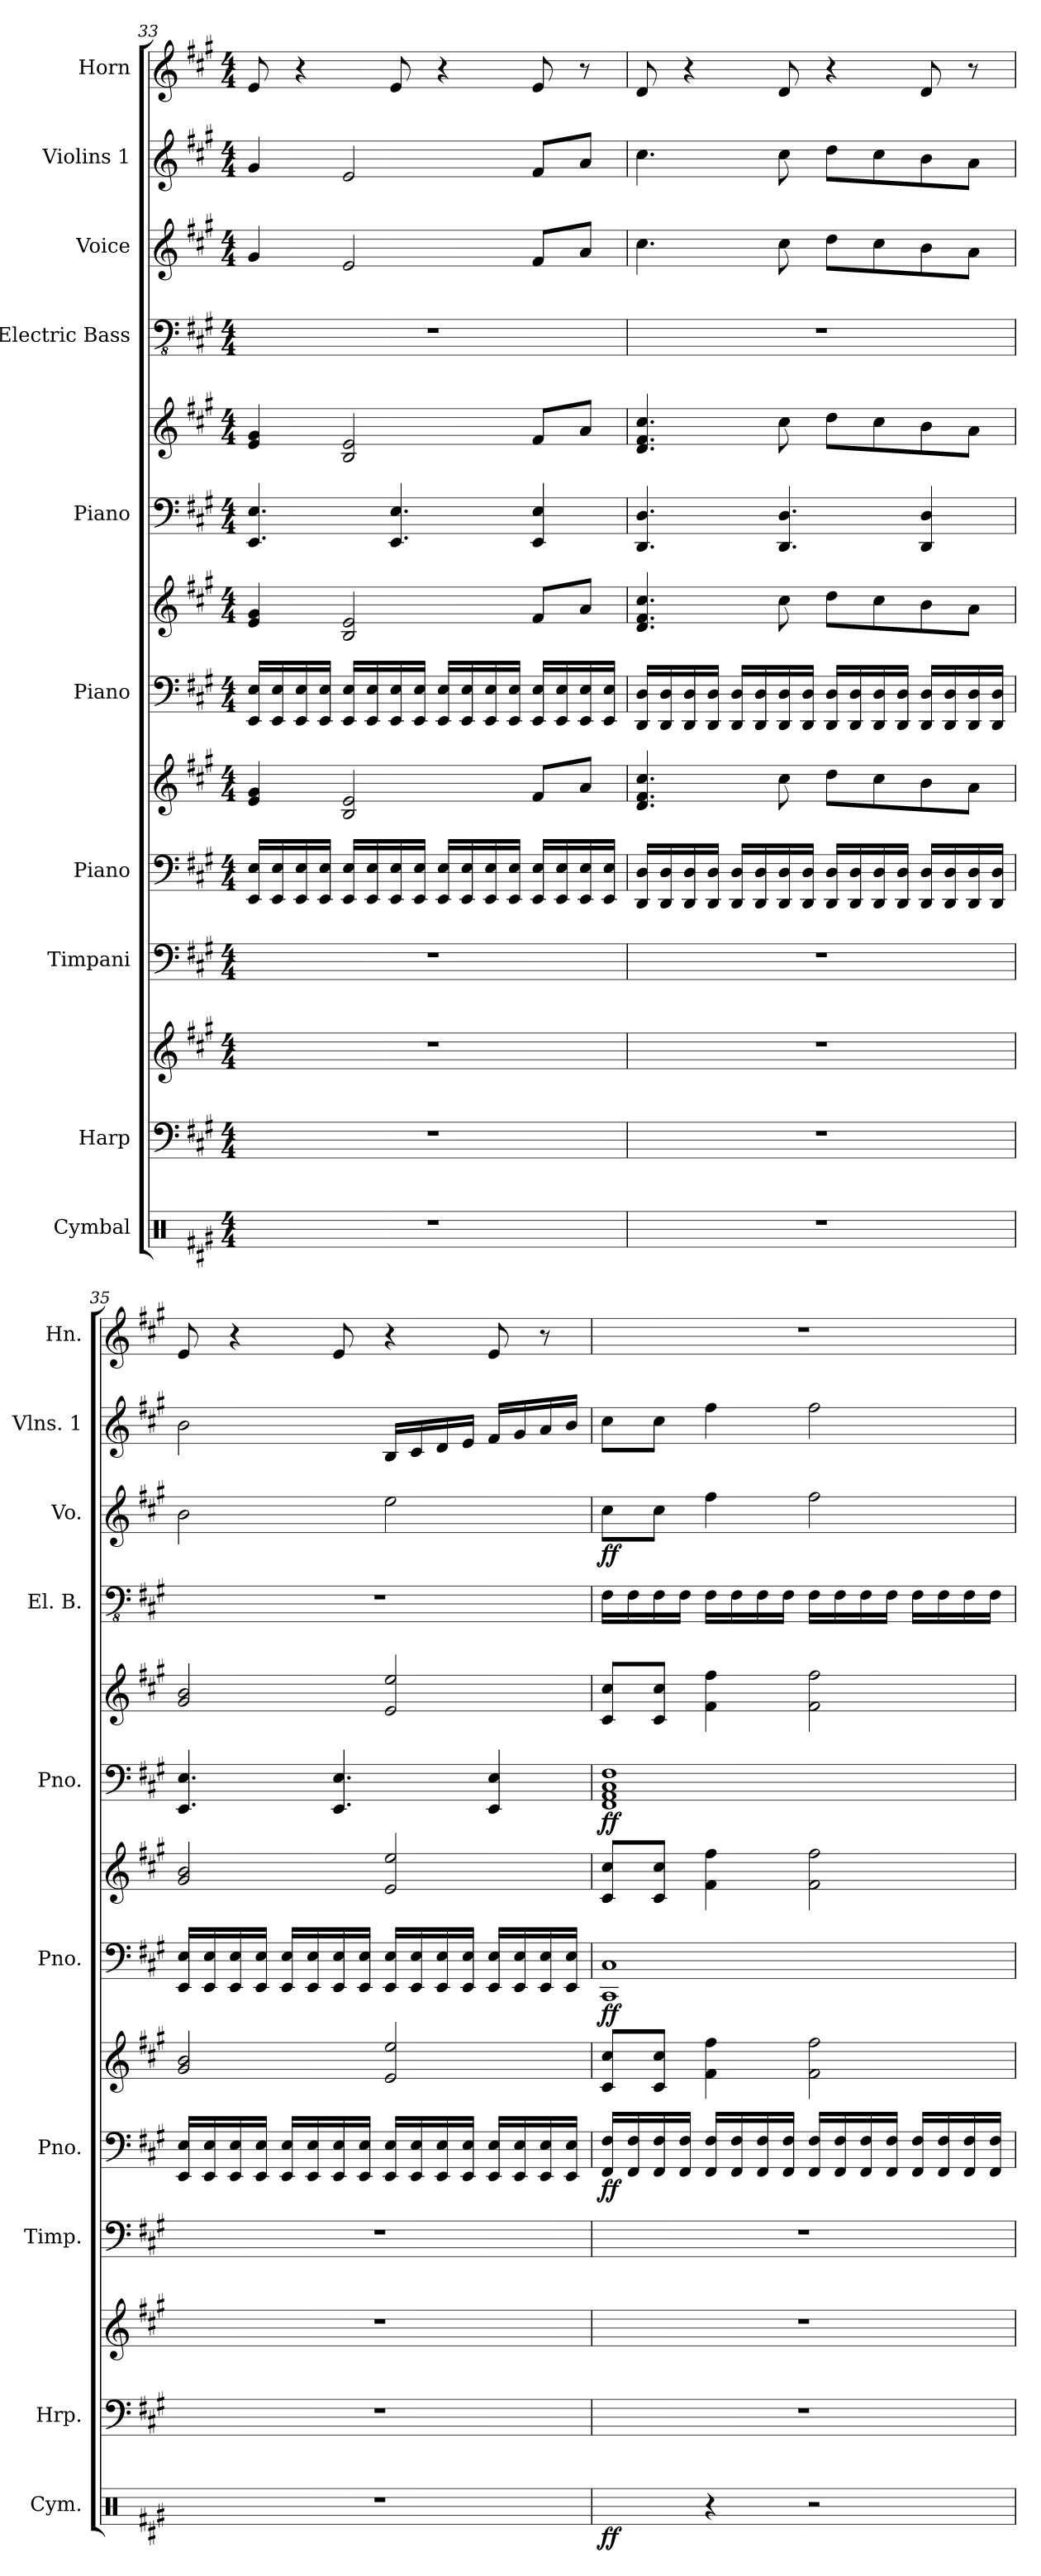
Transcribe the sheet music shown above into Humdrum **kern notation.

**kern	**dynam	**kern	**kern	**kern	**kern	**kern	**dynam	**kern	**kern	**dynam	**kern	**kern	**dynam	**kern	**kern	**dynam	**kern	**kern
*part10	*part10	*part9	*part9	*part8	*part7	*part7	*part7	*part6	*part6	*part6	*part5	*part5	*part5	*part4	*part3	*part3	*part2	*part1
*staff14	*staff14	*staff13	*staff12	*staff11	*staff10	*staff9	*staff9/10	*staff8	*staff7	*staff7/8	*staff6	*staff5	*staff5/6	*staff4	*staff3	*staff3	*staff2	*staff1
*I"Cymbal	*	*I"Harp	*	*I"Timpani	*I"Piano	*	*	*I"Piano	*	*	*I"Piano	*	*	*I"Electric Bass	*I"Voice	*	*I"Violins 1	*I"Horn
*I'Cym.	*	*I'Hrp.	*	*I'Timp.	*I'Pno.	*	*	*I'Pno.	*	*	*I'Pno.	*	*	*I'El. B.	*I'Vo.	*	*I'Vlns. 1	*I'Hn.
!!LO:PB:g=z
*clefX	*	*clefF4	*clefG2	*clefF4	*clefF4	*clefG2	*	*clefF4	*clefG2	*	*clefF4	*clefG2	*	*clefFv4	*clefG2	*	*clefG2	*clefG2
*	*	*	*	*	*	*	*	*	*	*	*	*	*	*	*	*	*	*ITrd4c7
*k[f#c#g#]	*	*k[f#c#g#]	*k[f#c#g#]	*k[f#c#g#]	*k[f#c#g#]	*k[f#c#g#]	*	*k[f#c#g#]	*k[f#c#g#]	*	*k[f#c#g#]	*k[f#c#g#]	*	*k[f#c#g#]	*k[f#c#g#]	*	*k[f#c#g#]	*k[f#c#]
*A:	*	*A:	*A:	*A:	*A:	*A:	*	*A:	*A:	*	*A:	*A:	*	*A:	*A:	*	*A:	*D:
*M4/4	*	*M4/4	*M4/4	*M4/4	*M4/4	*M4/4	*	*M4/4	*M4/4	*	*M4/4	*M4/4	*	*M4/4	*M4/4	*	*M4/4	*M4/4
=33	=33	=33	=33	=33	=33	=33	=33	=33	=33	=33	=33	=33	=33	=33	=33	=33	=33	=33
1r	.	1r	1r	1r	16EE/ 16E/LL	4e/ 4g#/	.	16EE/ 16E/LL	4e/ 4g#/	.	4.EE/ 4.E/	4e/ 4g#/	.	1r	4g#/	.	4g#/	8A/
.	.	.	.	.	16EE/ 16E/	.	.	16EE/ 16E/	.	.	.	.	.	.	.	.	.	.
.	.	.	.	.	16EE/ 16E/	.	.	16EE/ 16E/	.	.	.	.	.	.	.	.	.	4r
.	.	.	.	.	16EE/ 16E/JJ	.	.	16EE/ 16E/JJ	.	.	.	.	.	.	.	.	.	.
.	.	.	.	.	16EE/ 16E/LL	2B/ 2e/	.	16EE/ 16E/LL	2B/ 2e/	.	.	2B/ 2e/	.	.	2e/	.	2e/	.
.	.	.	.	.	16EE/ 16E/	.	.	16EE/ 16E/	.	.	.	.	.	.	.	.	.	.
.	.	.	.	.	16EE/ 16E/	.	.	16EE/ 16E/	.	.	4.EE/ 4.E/	.	.	.	.	.	.	8A/
.	.	.	.	.	16EE/ 16E/JJ	.	.	16EE/ 16E/JJ	.	.	.	.	.	.	.	.	.	.
.	.	.	.	.	16EE/ 16E/LL	.	.	16EE/ 16E/LL	.	.	.	.	.	.	.	.	.	4r
.	.	.	.	.	16EE/ 16E/	.	.	16EE/ 16E/	.	.	.	.	.	.	.	.	.	.
.	.	.	.	.	16EE/ 16E/	.	.	16EE/ 16E/	.	.	.	.	.	.	.	.	.	.
.	.	.	.	.	16EE/ 16E/JJ	.	.	16EE/ 16E/JJ	.	.	.	.	.	.	.	.	.	.
.	.	.	.	.	16EE/ 16E/LL	8f#/L	.	16EE/ 16E/LL	8f#/L	.	4EE/ 4E/	8f#/L	.	.	8f#/L	.	8f#/L	8A/
.	.	.	.	.	16EE/ 16E/	.	.	16EE/ 16E/	.	.	.	.	.	.	.	.	.	.
.	.	.	.	.	16EE/ 16E/	8a/J	.	16EE/ 16E/	8a/J	.	.	8a/J	.	.	8a/J	.	8a/J	8r
.	.	.	.	.	16EE/ 16E/JJ	.	.	16EE/ 16E/JJ	.	.	.	.	.	.	.	.	.	.
!!LO:PB:g=z
=34	=34	=34	=34	=34	=34	=34	=34	=34	=34	=34	=34	=34	=34	=34	=34	=34	=34	=34
1r	.	1r	1r	1r	16DD/ 16D/LL	4.d/ 4.f#/ 4.cc#/	.	16DD/ 16D/LL	4.d/ 4.f#/ 4.cc#/	.	4.DD/ 4.D/	4.d/ 4.f#/ 4.cc#/	.	1r	4.cc#\	.	4.cc#\	8G/
.	.	.	.	.	16DD/ 16D/	.	.	16DD/ 16D/	.	.	.	.	.	.	.	.	.	.
.	.	.	.	.	16DD/ 16D/	.	.	16DD/ 16D/	.	.	.	.	.	.	.	.	.	4r
.	.	.	.	.	16DD/ 16D/JJ	.	.	16DD/ 16D/JJ	.	.	.	.	.	.	.	.	.	.
.	.	.	.	.	16DD/ 16D/LL	.	.	16DD/ 16D/LL	.	.	.	.	.	.	.	.	.	.
.	.	.	.	.	16DD/ 16D/	.	.	16DD/ 16D/	.	.	.	.	.	.	.	.	.	.
.	.	.	.	.	16DD/ 16D/	8cc#\	.	16DD/ 16D/	8cc#\	.	4.DD/ 4.D/	8cc#\	.	.	8cc#\	.	8cc#\	8G/
.	.	.	.	.	16DD/ 16D/JJ	.	.	16DD/ 16D/JJ	.	.	.	.	.	.	.	.	.	.
.	.	.	.	.	16DD/ 16D/LL	8dd\L	.	16DD/ 16D/LL	8dd\L	.	.	8dd\L	.	.	8dd\L	.	8dd\L	4r
.	.	.	.	.	16DD/ 16D/	.	.	16DD/ 16D/	.	.	.	.	.	.	.	.	.	.
.	.	.	.	.	16DD/ 16D/	8cc#\	.	16DD/ 16D/	8cc#\	.	.	8cc#\	.	.	8cc#\	.	8cc#\	.
.	.	.	.	.	16DD/ 16D/JJ	.	.	16DD/ 16D/JJ	.	.	.	.	.	.	.	.	.	.
.	.	.	.	.	16DD/ 16D/LL	8b\	.	16DD/ 16D/LL	8b\	.	4DD/ 4D/	8b\	.	.	8b\	.	8b\	8G/
.	.	.	.	.	16DD/ 16D/	.	.	16DD/ 16D/	.	.	.	.	.	.	.	.	.	.
.	.	.	.	.	16DD/ 16D/	8a\J	.	16DD/ 16D/	8a\J	.	.	8a\J	.	.	8a\J	.	8a\J	8r
.	.	.	.	.	16DD/ 16D/JJ	.	.	16DD/ 16D/JJ	.	.	.	.	.	.	.	.	.	.
=35	=35	=35	=35	=35	=35	=35	=35	=35	=35	=35	=35	=35	=35	=35	=35	=35	=35	=35
1r	.	1r	1r	1r	16EE/ 16E/LL	2g#/ 2b/	.	16EE/ 16E/LL	2g#/ 2b/	.	4.EE/ 4.E/	2g#/ 2b/	.	1r	2b\	.	2b\	8A/
.	.	.	.	.	16EE/ 16E/	.	.	16EE/ 16E/	.	.	.	.	.	.	.	.	.	.
.	.	.	.	.	16EE/ 16E/	.	.	16EE/ 16E/	.	.	.	.	.	.	.	.	.	4r
.	.	.	.	.	16EE/ 16E/JJ	.	.	16EE/ 16E/JJ	.	.	.	.	.	.	.	.	.	.
.	.	.	.	.	16EE/ 16E/LL	.	.	16EE/ 16E/LL	.	.	.	.	.	.	.	.	.	.
.	.	.	.	.	16EE/ 16E/	.	.	16EE/ 16E/	.	.	.	.	.	.	.	.	.	.
.	.	.	.	.	16EE/ 16E/	.	.	16EE/ 16E/	.	.	4.EE/ 4.E/	.	.	.	.	.	.	8A/
.	.	.	.	.	16EE/ 16E/JJ	.	.	16EE/ 16E/JJ	.	.	.	.	.	.	.	.	.	.
.	.	.	.	.	16EE/ 16E/LL	2e/ 2ee/	.	16EE/ 16E/LL	2e/ 2ee/	.	.	2e/ 2ee/	.	.	2ee\	.	16B/LL	4r
.	.	.	.	.	16EE/ 16E/	.	.	16EE/ 16E/	.	.	.	.	.	.	.	.	16c#/	.
.	.	.	.	.	16EE/ 16E/	.	.	16EE/ 16E/	.	.	.	.	.	.	.	.	16d/	.
.	.	.	.	.	16EE/ 16E/JJ	.	.	16EE/ 16E/JJ	.	.	.	.	.	.	.	.	16e/JJ	.
.	.	.	.	.	16EE/ 16E/LL	.	.	16EE/ 16E/LL	.	.	4EE/ 4E/	.	.	.	.	.	16f#/LL	8A/
.	.	.	.	.	16EE/ 16E/	.	.	16EE/ 16E/	.	.	.	.	.	.	.	.	16g#/	.
.	.	.	.	.	16EE/ 16E/	.	.	16EE/ 16E/	.	.	.	.	.	.	.	.	16a/	8r
.	.	.	.	.	16EE/ 16E/JJ	.	.	16EE/ 16E/JJ	.	.	.	.	.	.	.	.	16b/JJ	.
!!LO:PB:g=z
=36	=36	=36	=36	=36	=36	=36	=36	=36	=36	=36	=36	=36	=36	=36	=36	=36	=36	=36
!	!LO:DY:b	!	!	!	!	!	!LO:DY:b=2	!	!	!	!	!	!	!	!	!	!	!
!	!	!	!	!	!	!	!LO:DY:n=1:b	!	!	!LO:DY:b=2	!	!	!	!	!	!	!	!
!	!	!	!	!	!	!	!	!	!	!LO:DY:n=1:b	!	!	!LO:DY:b=2	!	!	!	!	!
!	!	!	!	!	!	!	!	!	!	!	!	!	!LO:DY:n=1:b	!	!	!LO:DY:b	!	!
4R\	ff	1r	1r	1r	16FF#/ 16F#/LL	8c#/ 8cc#/L	f f	1CC# 1C#	8c#/ 8cc#/L	f f	1FF# 1AA 1C# 1F#	8c#/ 8cc#/L	f f	16FF#\LL	8cc#\L	ff	8cc#\L	1r
.	.	.	.	.	16FF#/ 16F#/	.	.	.	.	.	.	.	.	16FF#\	.	.	.	.
.	.	.	.	.	16FF#/ 16F#/	8c#/ 8cc#/J	.	.	8c#/ 8cc#/J	.	.	8c#/ 8cc#/J	.	16FF#\	8cc#\J	.	8cc#\J	.
.	.	.	.	.	16FF#/ 16F#/JJ	.	.	.	.	.	.	.	.	16FF#\JJ	.	.	.	.
4r	.	.	.	.	16FF#/ 16F#/LL	4f#\ 4ff#\	.	.	4f#\ 4ff#\	.	.	4f#\ 4ff#\	.	16FF#\LL	4ff#\	.	4ff#\	.
.	.	.	.	.	16FF#/ 16F#/	.	.	.	.	.	.	.	.	16FF#\	.	.	.	.
.	.	.	.	.	16FF#/ 16F#/	.	.	.	.	.	.	.	.	16FF#\	.	.	.	.
.	.	.	.	.	16FF#/ 16F#/JJ	.	.	.	.	.	.	.	.	16FF#\JJ	.	.	.	.
2r	.	.	.	.	16FF#/ 16F#/LL	2f#\ 2ff#\	.	.	2f#\ 2ff#\	.	.	2f#\ 2ff#\	.	16FF#\LL	2ff#\	.	2ff#\	.
.	.	.	.	.	16FF#/ 16F#/	.	.	.	.	.	.	.	.	16FF#\	.	.	.	.
.	.	.	.	.	16FF#/ 16F#/	.	.	.	.	.	.	.	.	16FF#\	.	.	.	.
.	.	.	.	.	16FF#/ 16F#/JJ	.	.	.	.	.	.	.	.	16FF#\JJ	.	.	.	.
.	.	.	.	.	16FF#/ 16F#/LL	.	.	.	.	.	.	.	.	16FF#\LL	.	.	.	.
.	.	.	.	.	16FF#/ 16F#/	.	.	.	.	.	.	.	.	16FF#\	.	.	.	.
.	.	.	.	.	16FF#/ 16F#/	.	.	.	.	.	.	.	.	16FF#\	.	.	.	.
.	.	.	.	.	16FF#/ 16F#/JJ	.	.	.	.	.	.	.	.	16FF#\JJ	.	.	.	.
=	=	=	=	=	=	=	=	=	=	=	=	=	=	=	=	=	=	=
*-	*-	*-	*-	*-	*-	*-	*-	*-	*-	*-	*-	*-	*-	*-	*-	*-	*-	*-
